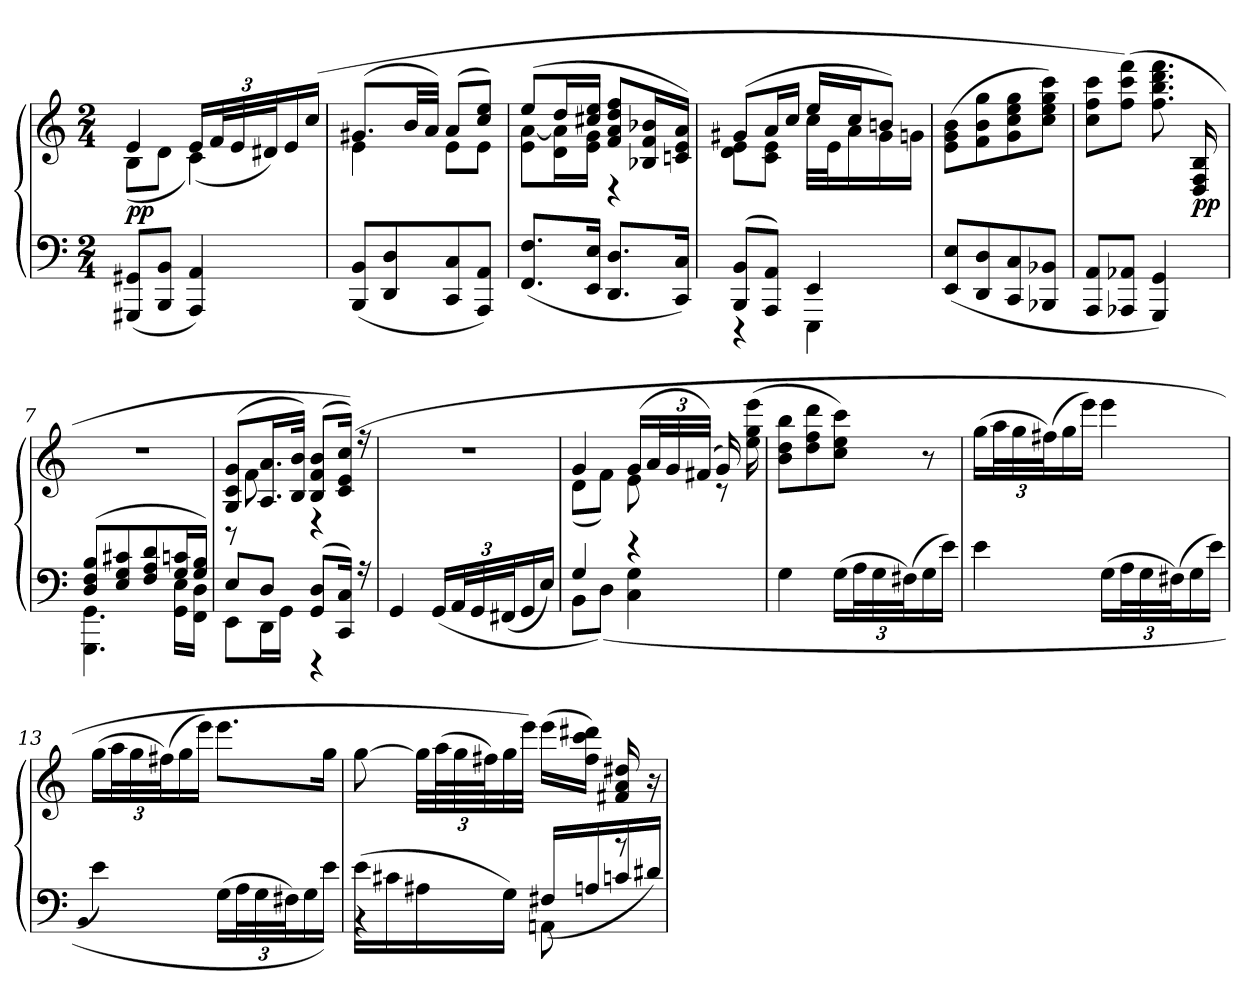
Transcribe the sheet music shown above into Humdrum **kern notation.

**kern	**kern	**dynam
*part1	*part1	*part1
*staff2	*staff1	*staff1/2
*clefF4	*clefG2	*
*k[]	*k[]	*
*a:	*a:	*
*M2/4	*M2/4	*
*MM60	*MM60	*
=1	=1	=1
*	*^	*
(8GGG#X/ 8GG#X/L	4e/	(8B\L	pp
8BBB/ 8BB/J	.	8d\J	.
4AAA/ 4AA/)	16e/LL	(4c\)	.
.	48f/L	.	.
.	48e/	.	.
.	48d#X/J)	.	.
.	16e/	.	.
.	(16cc/JJ	.	.
=2	=2	=2	=2
(8BBB/ 8BB/L	(8.g#X/L	4e\	.
8DD/ 8D/	.	.	.
.	32b/LL	.	.
.	32a/JJJ)	.	.
8CC/ 8C/	(8a/L	8e\L	.
8AAA/ 8AA/J)	8cc/ 8ee/J)	8e\J	.
=3	=3	=3	=3
(8.FF/ 8.F/L	(8ee/L	8e\ [8a\L	.
.	16dd/L	16d\ 16a]\L	.
16EE/ 16E/Jk	16cc#X/ 16ee/JJ	16e\ 16g\JJ	.
8.DD/ 8.D/L	8f/ 8a/ 8dd/ 8ff/L	4r	.
.	16B-X/ 16f/ 16b-X/L	.	.
16CC/ 16C/Jk)	16cn/ 16e/ 16a/JJ)	.	.
=4	=4	=4	=4
*^	*	*	*
(8BBB/ 8BB/L	4r	(8g#X/L	8d\ 8e\L	.
8AAA/ 8AA/J)	.	16a/L	8c\ 8e\J	.
.	.	16cc/JJ	.	.
4EE/	4EEE\	16ee/LL	32cc\LLL	.
.	.	.	32e\J	.
.	.	16cc/J	16a\	.
.	.	8bn/J)	16g#\	.
.	.	.	16gn\JJ	.
*v	*v	*	*	*
=5	=5	=5	=5
!	!LO:TX:c:t=cresc.	!	!
*	*v	*v	*
(8EE/ 8E/L	(8e\ 8g\ 8b\L	.
8DD/ 8D/	8f\ 8b\ 8gg\	.
8CC/ 8C/	8g\ 8cc\ 8ee\ 8gg\	.
8BBB-X/ 8BB-X/J	8cc\ 8ee\ 8gg\ 8ccc\J)	.
=6	=6	=6
8AAA/ 8AA/L	8cc\ 8ff\ 8ccc\L	.
8AAA-X/ 8AA-X/J	(8ff\ 8ccc\ 8fff\J)	.
4GGG/ 4GG/)	8.ff\ 8.bb\ 8.ddd\ 8.fff\	.
.	16D/ 16F/ 16B/	pp
=7	=7	=7
*^	*	*
(8D/ 8F/ 8B/L	4.GGG\ 4.GG\	2r	.
8E/ 8G/ 8c#X/	.	.	.
8F/ 8A/ 8d/	.	.	.
16G/ 16cn/L	16GG\ 16E\LL	.	.
16G/ 16B/JJ)	16FF\ 16D\JJ	.	.
=8	=8	=8	=8
*	*	*^	*
8E/L	8EE\L	(8G/ 8c/ 8g/L	8r	.
8D/J	16DD\L	16.A/ 16.a/L	8f\	.
.	16GG\JJ	.	.	.
.	.	32B/ 32b/JJk)	.	.
(8GG/ 8D/L	4r	(8B/ 8f/ 8b/L	4r	.
16CC/ 16C/Jk)	.	(16c/ 16e/ 16cc/Jk))	.	.
16r	.	16r	.	.
*v	*v	*	*	*
*	*v	*v	*
=9	=9	=9
4GG/	2r	.
(16GG/LL	.	.
48AA/L	.	.
48GG/	.	.
(48FF#X/J	.	.
16GG/	.	.
16E/JJ)	.	.
=10	=10	=10
*^	*^	*
4G/	8BB\L	4g/	(8d\L	.
.	(8D\J)	.	8f\J)	.
4r	4C\ 4G\	(16g/LL	8e\	.
.	.	48a/L	.	.
.	.	48g/	.	.
.	.	(48f#X/JJJ)	.	.
.	.	16g/)	8r	.
.	.	(16ee\ 16gg\ 16eee\	.	.
*v	*v	*	*	*
*	*v	*v	*
=11	=11	=11
4G\	8b\ 8dd\ 8bb\L	.
.	8dd\ 8ff\ 8ddd\	.
(16G\LL	8cc\ 8ee\ 8ccc\J)	.
48A\L	.	.
48G\	.	.
(48F#X\J)	.	.
16G\	8r	.
16e\JJ)	.	.
=12	=12	=12
4e\	(16gg\LL	.
.	48aa\L	.
.	48gg\	.
.	(48ff#X\J)	.
.	16gg\	.
.	16eee\JJ)	.
(16G\LL	4eee\	.
48A\L	.	.
48G\	.	.
(48F#X\J)	.	.
16G\	.	.
16e\JJ)	.	.
=13	=13	=13
(qBB	.	.
4e\)	(16gg\LL	.
.	48aa\L	.
.	48gg\	.
.	(48ff#X\J)	.
.	16gg\	.
.	16eee\JJ)	.
(16G\LL	8.eee\L	.
48A\L	.	.
48G\	.	.
48F#X\J)	.	.
16G\	.	.
16e\JJ)	16gg\Jk	.
=14	=14	=14
*^	*	*
(16e\LL	4r	[8gg\	.
16c#X\	.	.	.
16A#X\	.	32gg\LLL]	.
.	.	(96aa\L	.
.	.	96gg\	.
.	.	96ff#X\J)	.
16G\JJ)	.	32gg\	.
.	.	32eee\JJJ)	.
8AAn\	(16F#X/LL	(16eee\LL	.
.	16An/	16ff#\ 16ccc\ 16ddd#X\JJ)	.
8r	16cn/	16f#X/ 16a/ 16dd#X/	.
.	16d#X/JJ)	16r	.
*v	*v	*	*
=	=	=
*-	*-	*-
